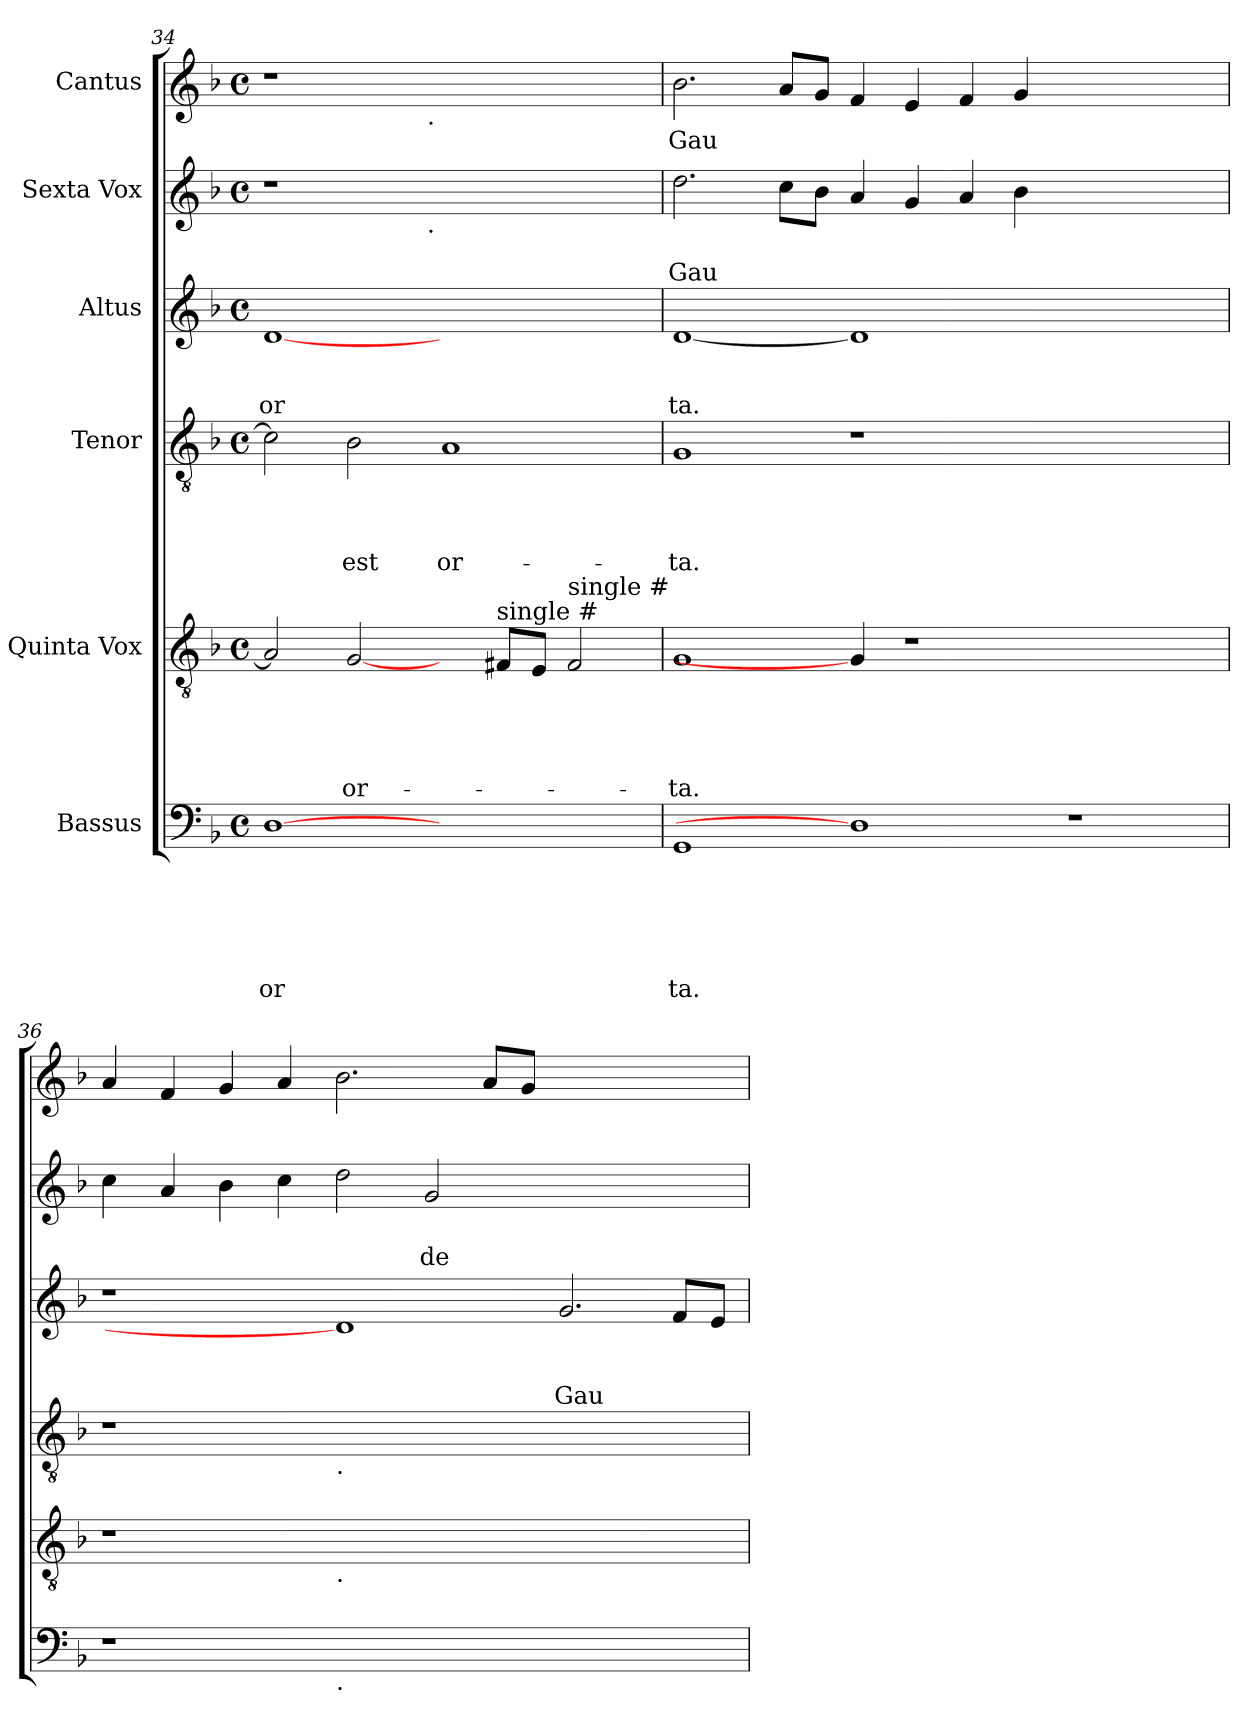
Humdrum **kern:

**kern	**text	**text	**text	**text	**text	**text	**kern	**text	**text	**text	**text	**text	**kern	**text	**text	**text	**text	**kern	**text	**text	**text	**kern	**text	**text	**kern	**text
*part6	*part6	*part6	*part6	*part6	*part6	*part6	*part5	*part5	*part5	*part5	*part5	*part5	*part4	*part4	*part4	*part4	*part4	*part3	*part3	*part3	*part3	*part2	*part2	*part2	*part1	*part1
*staff6	*staff6	*staff6	*staff6	*staff6	*staff6	*staff6	*staff5	*staff5	*staff5	*staff5	*staff5	*staff5	*staff4	*staff4	*staff4	*staff4	*staff4	*staff3	*staff3	*staff3	*staff3	*staff2	*staff2	*staff2	*staff1	*staff1
*I"Bassus	*	*	*	*	*	*	*I"Quinta Vox	*	*	*	*	*	*I"Tenor	*	*	*	*	*I"Altus	*	*	*	*I"Sexta Vox	*	*	*I"Cantus	*
*clefF4	*	*	*	*	*	*	*clefGv2	*	*	*	*	*	*clefGv2	*	*	*	*	*clefG2	*	*	*	*clefG2	*	*	*clefG2	*
*k[b-]	*	*	*	*	*	*	*k[b-]	*	*	*	*	*	*k[b-]	*	*	*	*	*k[b-]	*	*	*	*k[b-]	*	*	*k[b-]	*
*F:	*	*	*	*	*	*	*F:	*	*	*	*	*	*F:	*	*	*	*	*F:	*	*	*	*F:	*	*	*F:	*
*M4/4	*	*	*	*	*	*	*M4/4	*	*	*	*	*	*M4/4	*	*	*	*	*M4/4	*	*	*	*M4/4	*	*	*M4/4	*
*met(c)	*	*	*	*	*	*	*met(c)	*	*	*	*	*	*met(c)	*	*	*	*	*met(c)	*	*	*	*met(c)	*	*	*met(c)	*
=34	=34	=34	=34	=34	=34	=34	=34	=34	=34	=34	=34	=34	=34	=34	=34	=34	=34	=34	=34	=34	=34	=34	=34	=34	=34	=34
!	!	!	!	!	!	!LO:LY:b	!	!	!	!	!	!	!	!	!	!	!	!	!	!	!LO:LY:b	!	!	!	!	!
*	*	*	*	*	*	*	*	*	*	*	*	*	*	*	*	*	*	*	*	*	*	*^	*	*	*^	*
[1D	.	.	.	.	.	or	2A/]	.	.	.	.	.	2c\]	.	.	.	.	[1d	.	.	or	1r	2ryy	.	.	1r	2ryy	.
!	!	!	!	!	!	!	!	!	!	!	!	!LO:LY:b	!	!	!	!	!LO:LY:b	!	!	!	!	!	!	!	!	!	!	!
.	.	.	.	.	.	.	[2G/	.	.	.	.	or-	2B-\	.	.	.	est	.	.	.	.	.	4...ryy	.	.	.	4...ryy	.
!	!	!	!	!	!	!	!	!	!	!	!	!	!	!	!	!	!	!	!	!	!	!	!	!	!	!	!LO:TX:b:t=.	!
!	!	!	!	!	!	!	!	!	!	!	!	!	!	!	!	!	!	!	!	!	!	!	!LO:TX:b:t=.	!	!	!	!	!
.	.	.	.	.	.	.	.	.	.	.	.	.	.	.	.	.	.	.	.	.	.	.	1ryy	.	.	.	1ryy	.
!	!	!	!	!	!	!	!	!	!	!	!	!	!	!	!	!	!LO:LY:b	!	!	!	!	!	!	!	!	!	!	!
1ryy	.	.	.	.	.	.	4ryy	.	.	.	.	.	1A	.	.	.	or-	1ryy	.	.	.	1ryy	.	.	.	1ryy	.	.
!	!	!	!	!	!	!	!LO:TX:a:t=single #	!	!	!	!	!	!	!	!	!	!	!	!	!	!	!	!	!	!	!	!	!
.	.	.	.	.	.	.	8F#/L	.	.	.	.	.	.	.	.	.	.	.	.	.	.	.	.	.	.	.	.	.
.	.	.	.	.	.	.	8E/J	.	.	.	.	.	.	.	.	.	.	.	.	.	.	.	.	.	.	.	.	.
!	!	!	!	!	!	!	!LO:TX:a:t=single #	!	!	!	!	!	!	!	!	!	!	!	!	!	!	!	!	!	!	!	!	!
.	.	.	.	.	.	.	2F#/	.	.	.	.	.	.	.	.	.	.	.	.	.	.	.	.	.	.	.	.	.
.	.	.	.	.	.	.	.	.	.	.	.	.	.	.	.	.	.	.	.	.	.	.	32ryy	.	.	.	32ryy	.
=35!	=35!	=35!	=35!	=35!	=35!	=35!	=35!	=35!	=35!	=35!	=35!	=35!	=35!	=35!	=35!	=35!	=35!	=35!	=35!	=35!	=35!	=35!	=35!	=35!	=35!	=35!	=35!	=35!
!	!	!	!	!	!	!LO:LY:b	!	!	!	!	!	!LO:LY:b	!	!	!	!	!LO:LY:b	!	!	!	!LO:LY:b	!	!	!	!LO:LY:b	!	!	!LO:LY:b
*	*	*	*	*	*	*	*	*	*	*	*	*	*	*	*	*	*	*	*	*	*	*v	*v	*	*	*	*	*
*	*	*	*	*	*	*	*	*	*	*	*	*	*	*	*	*	*	*	*	*	*	*	*	*	*v	*v	*
1GG	.	.	.	.	.	ta.	1G	.	.	.	.	-ta.	1G	.	.	.	-ta.	[1d	.	.	ta.	2.dd\	.	Gau	2.b-\	Gau
.	.	.	.	.	.	.	.	.	.	.	.	.	.	.	.	.	.	.	.	.	.	8cc\L	.	.	8a/L	.
.	.	.	.	.	.	.	.	.	.	.	.	.	.	.	.	.	.	.	.	.	.	8b-\J	.	.	8g/J	.
1D]	.	.	.	.	.	.	4G/]	.	.	.	.	.	1r	.	.	.	.	1d]	.	.	.	4a/	.	.	4f/	.
.	.	.	.	.	.	.	1r	.	.	.	.	.	.	.	.	.	.	.	.	.	.	4g/	.	.	4e/	.
.	.	.	.	.	.	.	.	.	.	.	.	.	.	.	.	.	.	.	.	.	.	4a/	.	.	4f/	.
.	.	.	.	.	.	.	.	.	.	.	.	.	.	.	.	.	.	.	.	.	.	4b-\	.	.	4g/	.
1r	.	.	.	.	.	.	.	.	.	.	.	.	1ryy	.	.	.	.	1ryy	.	.	.	1ryy	.	.	1ryy	.
.	.	.	.	.	.	.	2.ryy	.	.	.	.	.	.	.	.	.	.	.	.	.	.	.	.	.	.	.
=36!	=36!	=36!	=36!	=36!	=36!	=36!	=36!	=36!	=36!	=36!	=36!	=36!	=36!	=36!	=36!	=36!	=36!	=36!	=36!	=36!	=36!	=36!	=36!	=36!	=36!	=36!
1r	.	.	.	.	.	.	1r	.	.	.	.	.	1r	.	.	.	.	1r	.	.	.	4cc\	.	.	4a/	.
.	.	.	.	.	.	.	.	.	.	.	.	.	.	.	.	.	.	.	.	.	.	4a/	.	.	4f/	.
.	.	.	.	.	.	.	.	.	.	.	.	.	.	.	.	.	.	.	.	.	.	4b-\	.	.	4g/	.
.	.	.	.	.	.	.	.	.	.	.	.	.	.	.	.	.	.	.	.	.	.	4cc\	.	.	4a/	.
!	!	!	!	!	!	!	!	!	!	!	!	!	!LO:TX:b:t=.	!	!	!	!	!	!	!	!	!	!	!	!	!
!	!	!	!	!	!	!	!LO:TX:b:t=.	!	!	!	!	!	!	!	!	!	!	!	!	!	!	!	!	!	!	!
!LO:TX:b:t=.	!	!	!	!	!	!	!	!	!	!	!	!	!	!	!	!	!	!	!	!	!	!	!	!	!	!
0ryy	.	.	.	.	.	.	0ryy	.	.	.	.	.	0ryy	.	.	.	.	1d]	.	.	.	2dd\	.	.	2.b-\	.
!	!	!	!	!	!	!	!	!	!	!	!	!	!	!	!	!	!	!	!	!	!	!	!	!LO:LY:b	!	!
.	.	.	.	.	.	.	.	.	.	.	.	.	.	.	.	.	.	.	.	.	.	2g/	.	de	.	.
.	.	.	.	.	.	.	.	.	.	.	.	.	.	.	.	.	.	.	.	.	.	.	.	.	8a/L	.
.	.	.	.	.	.	.	.	.	.	.	.	.	.	.	.	.	.	.	.	.	.	.	.	.	8g/J	.
!	!	!	!	!	!	!	!	!	!	!	!	!	!	!	!	!	!	!	!	!	!LO:LY:b	!	!	!	!	!
.	.	.	.	.	.	.	.	.	.	.	.	.	.	.	.	.	.	2.g/	.	.	Gau	1ryy	.	.	1ryy	.
.	.	.	.	.	.	.	.	.	.	.	.	.	.	.	.	.	.	8f/L	.	.	.	.	.	.	.	.
.	.	.	.	.	.	.	.	.	.	.	.	.	.	.	.	.	.	8e/J	.	.	.	.	.	.	.	.
=!	=!	=!	=!	=!	=!	=!	=!	=!	=!	=!	=!	=!	=!	=!	=!	=!	=!	=!	=!	=!	=!	=!	=!	=!	=!	=!
*-	*-	*-	*-	*-	*-	*-	*-	*-	*-	*-	*-	*-	*-	*-	*-	*-	*-	*-	*-	*-	*-	*-	*-	*-	*-	*-
